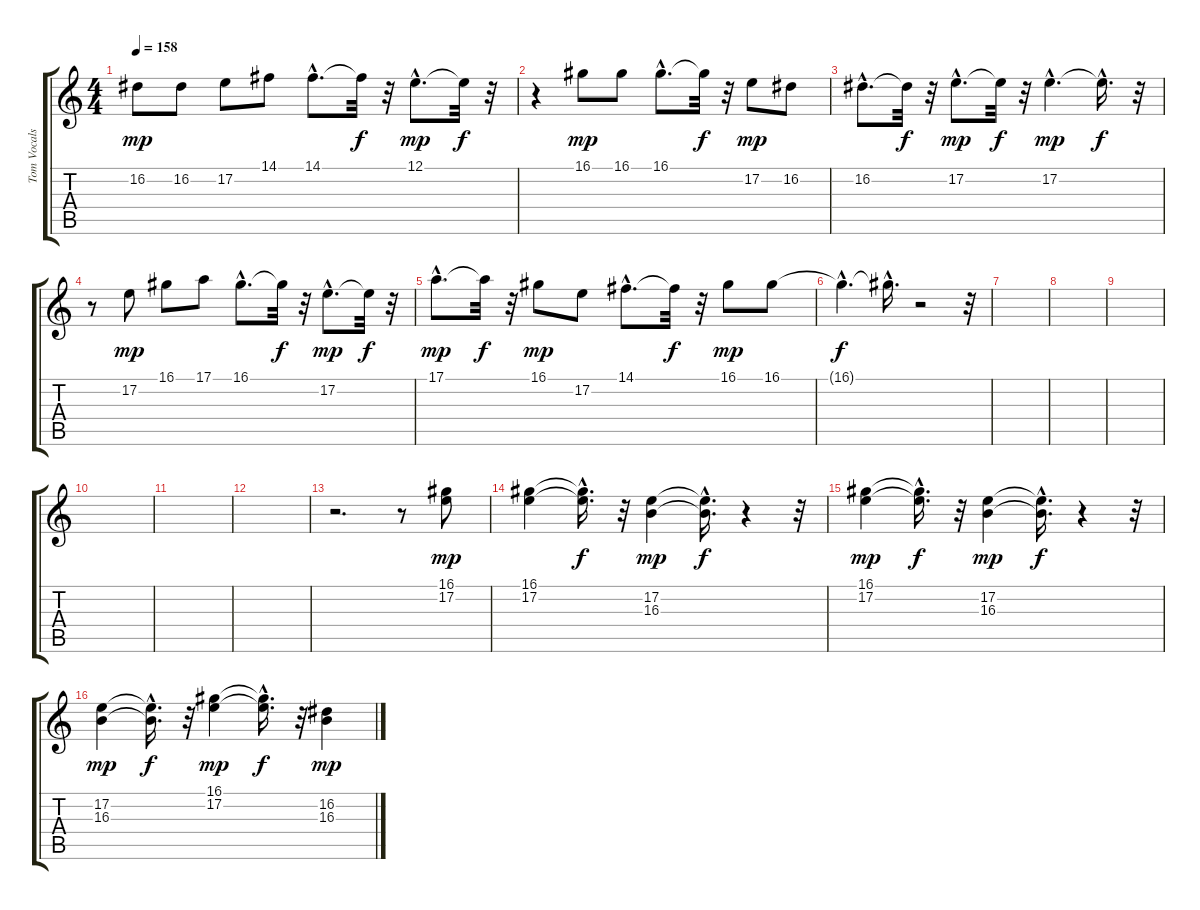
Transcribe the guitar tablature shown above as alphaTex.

\track ("Tom Vocals" "Tom Vocals") {instrument choiraahs}
\staff {score tabs}
\tuning (E4 B3 G3 D3 A2 E2) {hide}
\ts (4 4)
\tempo 158
\clef g2
\ks c
16.2.8{dy mp} 16.2.8 17.2.8 14.1.8 14.1{hac}.8{d} 14.1{t}.32{dy f} r.32 12.1{hac}.8{d dy mp} 12.1{t}.32{dy f} r.32 |
r.4 16.1.8{dy mp} 16.1.8 16.1{hac}.8{d} 16.1{t}.32{dy f} r.32 17.2.8{dy mp} 16.2.8 |
16.2{hac}.8{d} 16.2{t}.32{dy f} r.32 17.2{hac}.8{d dy mp} 17.2{t}.32{dy f} r.32 17.2{hac}.4{d dy mp} 17.2{hac t}.16{d dy f} r.32 |
r.8 17.2.8{dy mp} 16.1.8 17.1.8 16.1{hac}.8{d} 16.1{t}.32{dy f} r.32 17.2{hac}.8{d dy mp} 17.2{t}.32{dy f} r.32 |
17.1{hac}.8{d dy mp} 17.1{t}.32{dy f} r.32 16.1.8{dy mp} 17.2.8 14.1{hac}.8{d} 14.1{t}.32{dy f} r.32 16.1.8{dy mp} 16.1.8 |
16.1{hac t}.4{d dy f} 16.1{hac t}.16{d} r.2 r.32 |
|
|
|
|
|
|
r.2{d} r.8 (16.1 17.2).8{dy mp} |
(16.1 17.2).4 (16.1{hac t} 17.2{hac t}).16{d dy f} r.32 (17.2 16.3).4{dy mp} (17.2{hac t} 16.3{hac t}).16{d dy f} r.4 r.32 |
(16.1 17.2).4{dy mp} (16.1{hac t} 17.2{hac t}).16{d dy f} r.32 (17.2 16.3).4{dy mp} (17.2{hac t} 16.3{hac t}).16{d dy f} r.4 r.32 |
(17.2 16.3).4{dy mp} (17.2{hac t} 16.3{hac t}).16{d dy f} r.32 (16.1 17.2).4{dy mp} (16.1{hac t} 17.2{hac t}).16{d dy f} r.32 (16.2 16.3).4{dy mp}
